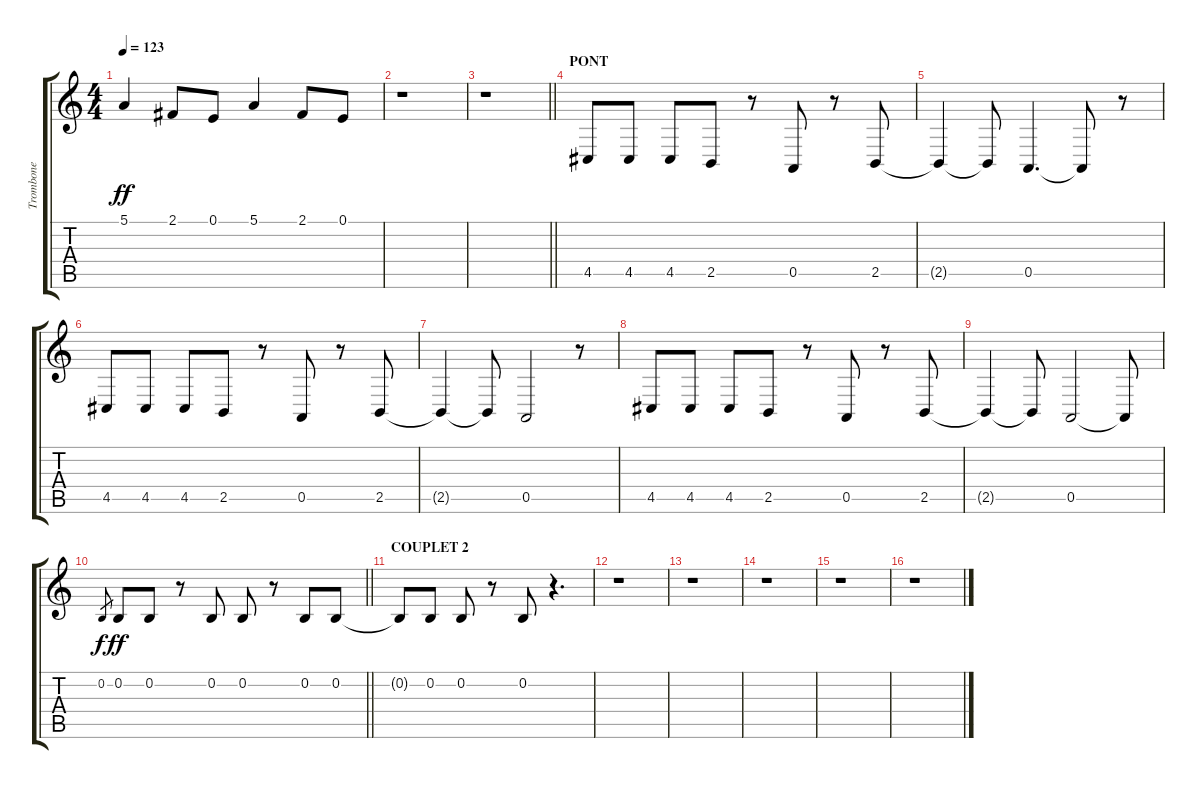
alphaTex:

\track ("Trombone" "Trombone") {instrument trombone}
\staff {score tabs}
\tuning (E4 B3 G3 D3 A2 E2) {hide}
\ts (4 4)
\tempo 123
\clef g2
\ks c
5.1.4{dy ff} 2.1.8 0.1.8 5.1.4 2.1.8 0.1.8 |
r.1 |
\barLineRight lightlight
r.1 |
\section ("" "PONT")
4.5.8 4.5.8 4.5.8 2.5.8 r.8 0.5.8 r.8 2.5.8 |
2.5{t}.4 2.5{t}.8 0.5.4{d} 0.5{t}.8 r.8 |
4.5.8 4.5.8 4.5.8 2.5.8 r.8 0.5.8 r.8 2.5.8 |
2.5{t}.4 2.5{t}.8 0.5.2 r.8 |
4.5.8 4.5.8 4.5.8 2.5.8 r.8 0.5.8 r.8 2.5.8 |
2.5{t}.4 2.5{t}.8 0.5.2 0.5{t}.8 |
\barLineRight lightlight
0.2.8{gr dy f} 0.2.8{dy ff} 0.2.8 r.8 0.2.8 0.2.8 r.8 0.2.8 0.2.8 |
\section ("" "COUPLET 2")
0.2{t}.8 0.2.8 0.2.8 r.8 0.2.8 r.4{d} |
r.1 |
r.1 |
r.1 |
r.1 |
r.1
